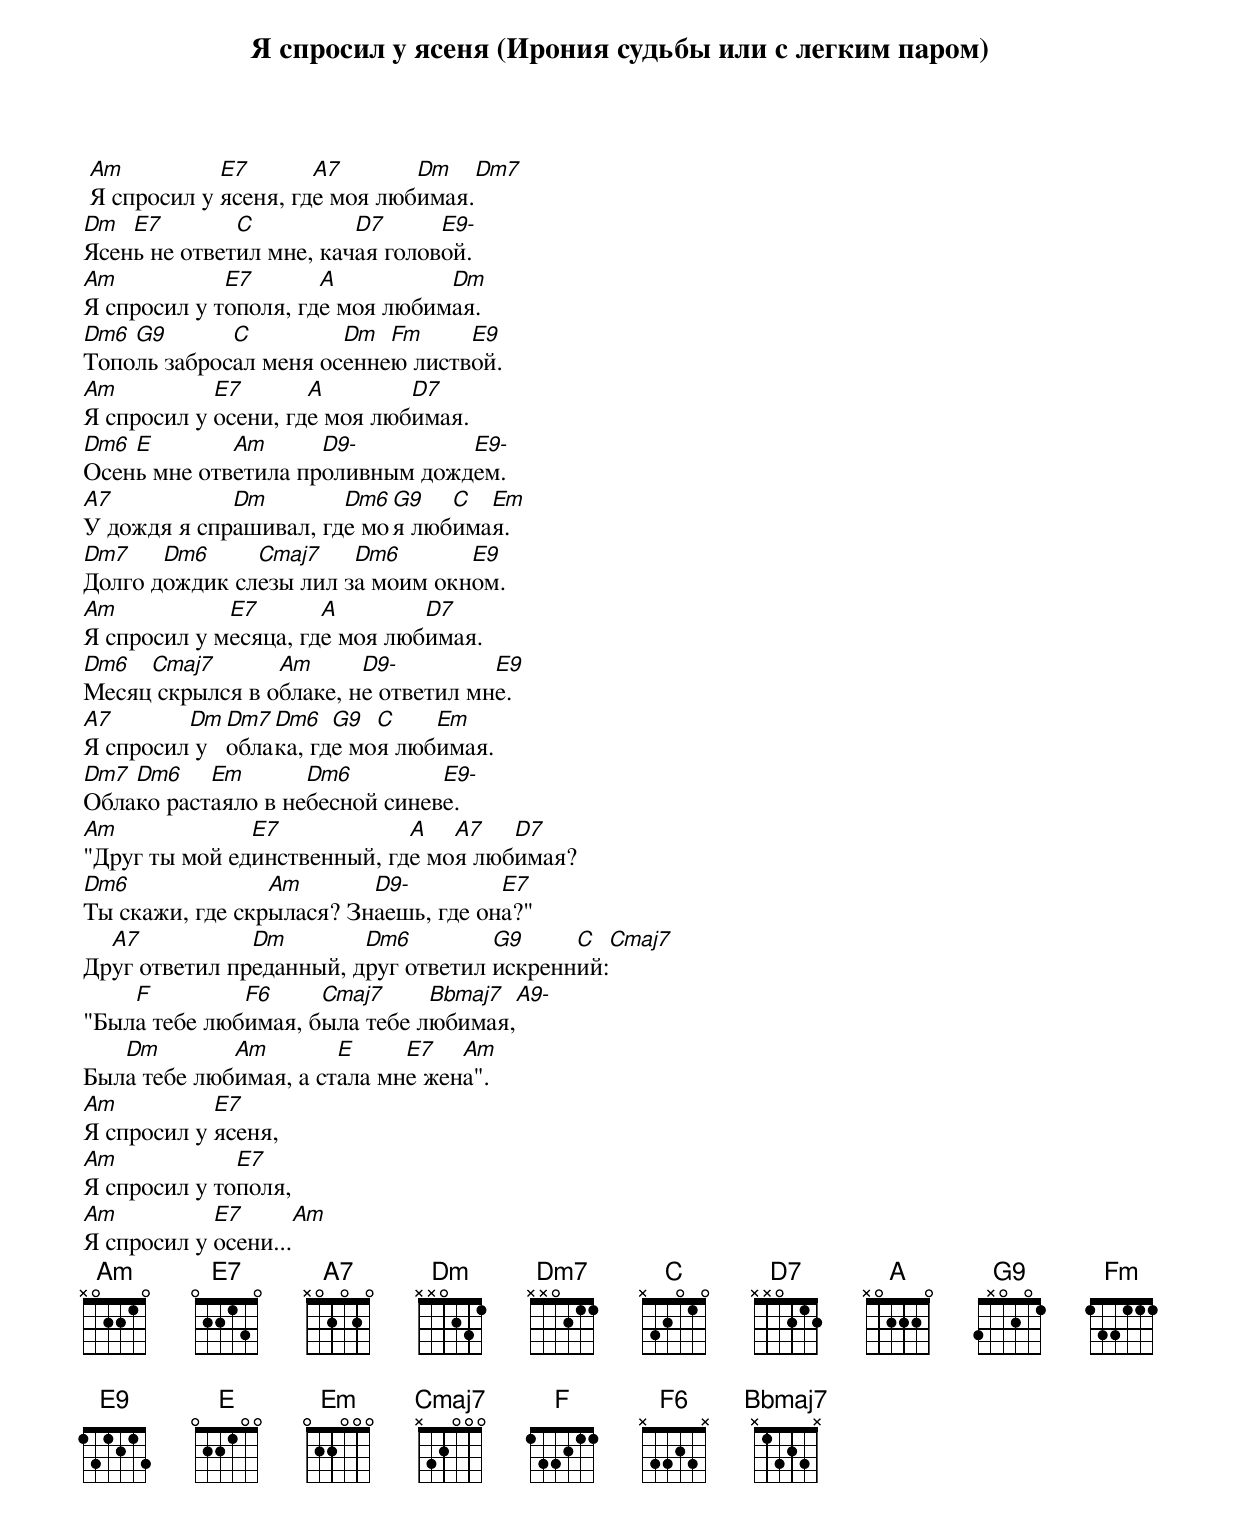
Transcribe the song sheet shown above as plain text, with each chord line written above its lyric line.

              Я спросил у ясеня (Ирония судьбы или с легким паром)

 Am          E7       A7       Dm      Dm7
 Я спросил у ясеня, где моя любимая.
Dm  E7        C          D7      E9-
Ясень не ответил мне, качая головой.
Am           E7       A          Dm
Я спросил у тополя, где моя любимая.
Dm6 G9       C         Dm  Fm     E9
Тополь забросал меня осеннею листвой.
Am          E7       A        D7
Я спросил у осени, где моя любимая.
Dm6 E        Am      D9-         E9-
Осень мне ответила проливным дождем.
A7           Dm        Dm6 G9   C  Em
У дождя я спрашивал, где моя любимая.
Dm7    Dm6     Cmaj7    Dm6       E9
Долго дождик слезы лил за моим окном.
Am           E7       A        D7
Я спросил у месяца, где моя любимая.
Dm6  Cmaj7       Am      D9-         E9
Месяц скрылся в облаке, не ответил мне.
A7       Dm Dm7 Dm6   G9  C    Em
Я спросил у облака, где моя любимая.
Dm7 Dm6    Em       Dm6         E9-
Облако растаяло в небесной синеве.
Am             E7            A   A7   D7
"Друг ты мой единственный, где моя любимая?
Dm6              Am       D9-         E7
Ты скажи, где скрылася? Знаешь, где она?"
  A7           Dm        Dm6         G9     C     Cmaj7
Друг ответил преданный, друг ответил искренний:
    F         F6     Cmaj7     Bbmaj7      A9-
"Была тебе любимая, была тебе любимая,
   Dm        Am        E     E7   Am
Была тебе любимая, а стала мне жена".
Am          E7
Я спросил у ясеня,
Am            E7
Я спросил у тополя,
Am          E7       Am
Я спросил у осени...
